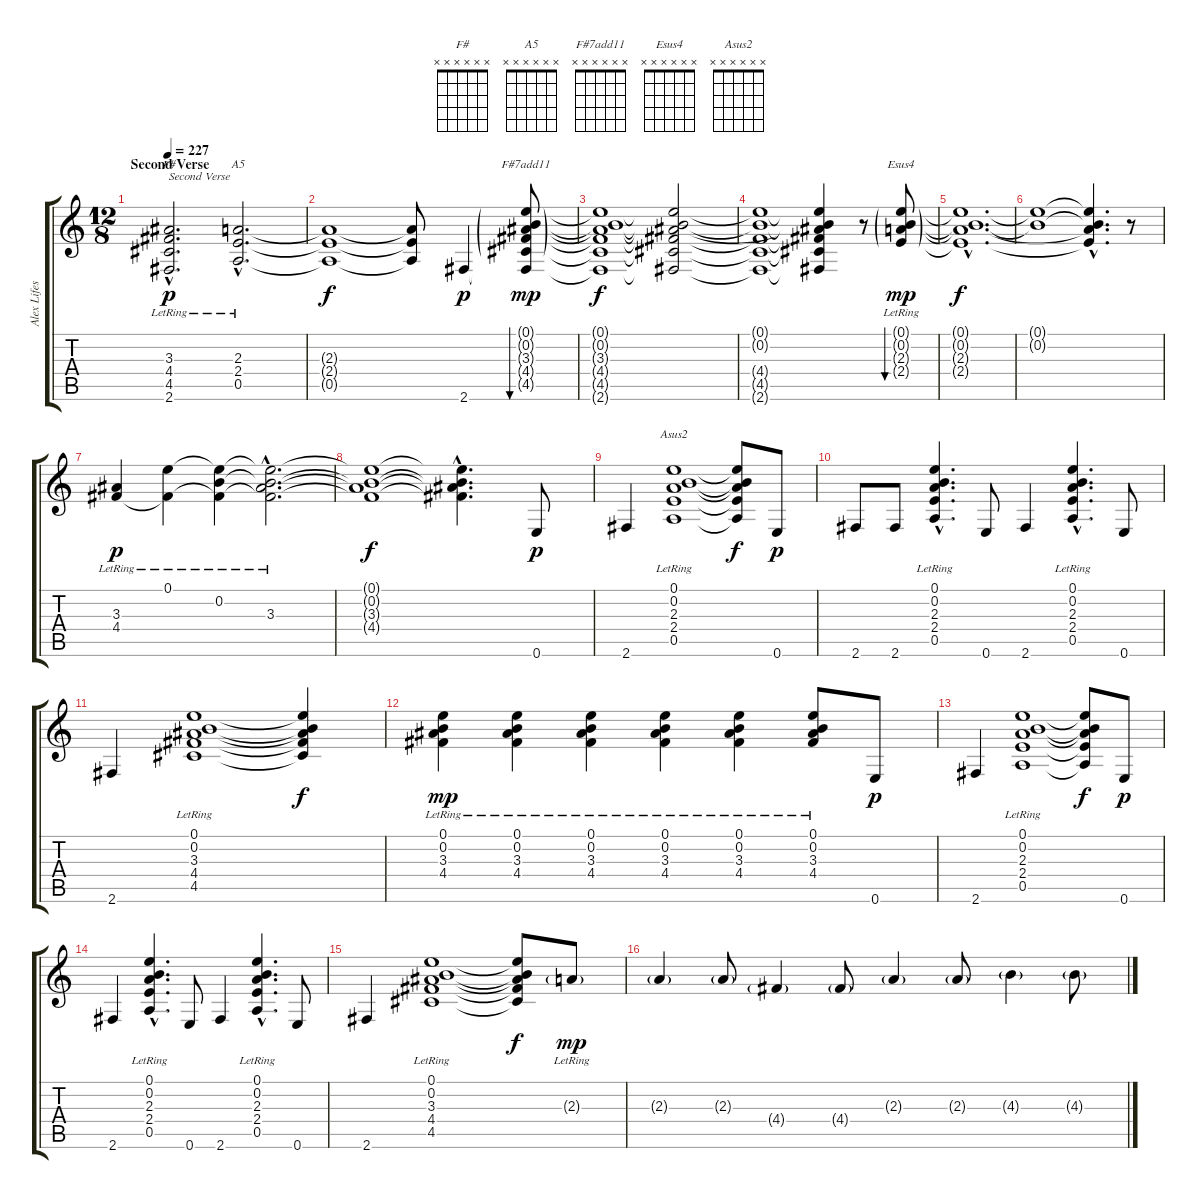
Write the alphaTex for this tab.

\track ("Alex Lifeson 1" "Alex Lifes") {instrument distortionguitar}
\staff {score tabs}
\tuning (E4 B3 G3 D3 A2 E2) {hide}
\chord ("F#" x x x x x x) {firstfret 0}
\chord ("A5" x x x x x x) {firstfret 0}
\chord ("F#7add11" x x x x x x) {firstfret 0}
\chord ("Esus4" x x x x x x) {firstfret 0}
\chord ("Asus2" x x x x x x) {firstfret 0}
\ts (12 8)
\section ("" "Second Verse")
\tempo 227
\clef g2
\ks c
(3.3{hac lr} 4.4{hac lr} 4.5{hac} 2.6{hac}).2{d ch "F#" txt "Second Verse" dy p} (2.3{hac lr} 2.4{hac lr} 0.5{hac}).2{d ch "A5"} |
(2.3{t} 2.4{t} 0.5{t}).1{dy f} (2.3{t} 2.4{t} 0.5{t}).8 2.6.4{dy p} (0.1{g} 0.2{g} 3.3{g} 4.4{g} 4.5{g} 2.6{t}).8{bu 480 ch "F#7add11" dy mp} |
(0.1{t} 0.2{t} 3.3{t} 4.4{t} 4.5{t} 2.6{t}).1{dy f} (0.1{t} 0.2{t} 3.3{t} 4.4{t} 4.5{t} 2.6{t}).2 |
(0.1{t} 0.2{t} 4.4{t} 4.5{t} 2.6{t}).1 (0.1{t} 0.2{t} 3.3{t} 4.4{t} 4.5{t} 2.6{t}).4 r.8 (0.1{g} 0.2{g} 2.3{g lr} 2.4{g}).8{bu 480 ch "Esus4" dy mp} |
(0.1{hac t} 0.2{hac t} 2.3{hac t} 2.4{hac t}).1{d dy f} |
(0.1{t} 0.2{t}).1 (0.1{hac t} 0.2{hac t} 2.3{hac t} 2.4{hac t}).4{d} r.8 |
(3.3{lr} 4.4{lr}).4{dy p} (0.1{lr} 4.4{t}).4 (0.1{t} 0.2{lr} 4.4{t}).4 (0.1{hac t} 0.2{hac t} 3.3{hac lr} 4.4{hac t}).2{d} |
(0.1{t} 0.2{t} 3.3{t} 4.4{t}).1{dy f} (0.1{hac t} 0.2{hac t} 3.3{hac t} 4.4{hac t}).4{d} 0.6.8{dy p} |
2.6.4 (0.1{lr} 0.2{lr} 2.3{lr} 2.4{lr} 0.5).1{ch "Asus2"} (0.1{t} 0.2{t} 2.3{t} 2.4{t} 0.5{t}).8{dy f} 0.6.8{dy p} |
2.6.8 2.6.8 (0.1{hac lr} 0.2{hac lr} 2.3{hac lr} 2.4{hac lr} 0.5{hac}).4{d} 0.6.8 2.6.4 (0.1{hac lr} 0.2{hac lr} 2.3{hac lr} 2.4{hac lr} 0.5{hac}).4{d} 0.6.8 |
2.6.4 (0.1{lr} 0.2{lr} 3.3{lr} 4.4{lr} 4.5).1 (0.1{t} 0.2{t} 3.3{t} 4.4{t} 4.5{t}).4{dy f} |
(0.1{lr} 0.2{lr} 3.3{lr} 4.4{lr}).4{dy mp} (0.1{lr} 0.2{lr} 3.3{lr} 4.4{lr}).4 (0.1{lr} 0.2{lr} 3.3{lr} 4.4{lr}).4 (0.1{lr} 0.2{lr} 3.3{lr} 4.4{lr}).4 (0.1{lr} 0.2{lr} 3.3{lr} 4.4{lr}).4 (0.1{lr} 0.2{lr} 3.3{lr} 4.4{lr}).8 0.6.8{dy p} |
2.6.4 (0.1{lr} 0.2{lr} 2.3{lr} 2.4{lr} 0.5).1 (0.1{t} 0.2{t} 2.3{t} 2.4{t} 0.5{t}).8{dy f} 0.6.8{dy p} |
2.6.4 (0.1{hac lr} 0.2{hac lr} 2.3{hac lr} 2.4{hac lr} 0.5{hac}).4{d} 0.6.8 2.6.4 (0.1{hac lr} 0.2{hac lr} 2.3{hac lr} 2.4{hac lr} 0.5{hac}).4{d} 0.6.8 |
2.6.4 (0.1{lr} 0.2{lr} 3.3{lr} 4.4{lr} 4.5).1 (0.1{t} 0.2{t} 3.3{t} 4.4{t} 4.5{t}).8{dy f} 2.3{g lr}.8{dy mp} |
2.3{g}.4 2.3{g}.8 4.4{g}.4 4.4{g}.8 2.3{g}.4 2.3{g}.8 4.3{g}.4 4.3{g}.8
